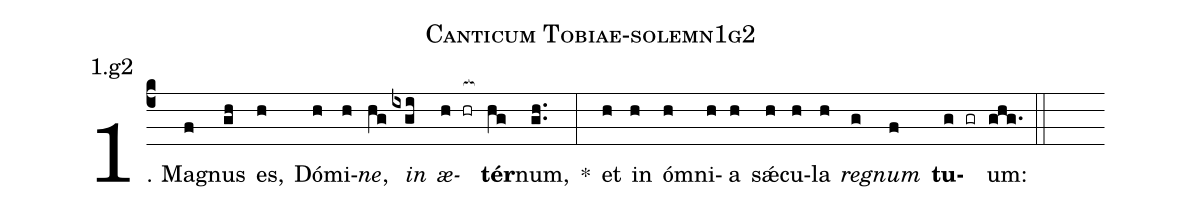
name: Canticum Tobiae-solemn1g2;
annotation: 1.g2;
%%
(c4)1. Ma(f)gnus(gh) es,(h) Dó(h)mi(h)<i>ne</i>,(hg) <i>in</i>(ixgi) <i>æ</i>(h hr[ocb:1{])<b>tér</b>(hg[ocb:0}])num,(gh..) *(:) et(h) in(h) óm(h)ni(h)a(h) sǽ(h)cu(h)la(h) <i>re</i>(g)<i>gnum</i>(f) <b>tu</b>(g gr)um:(ghg.) (::)
